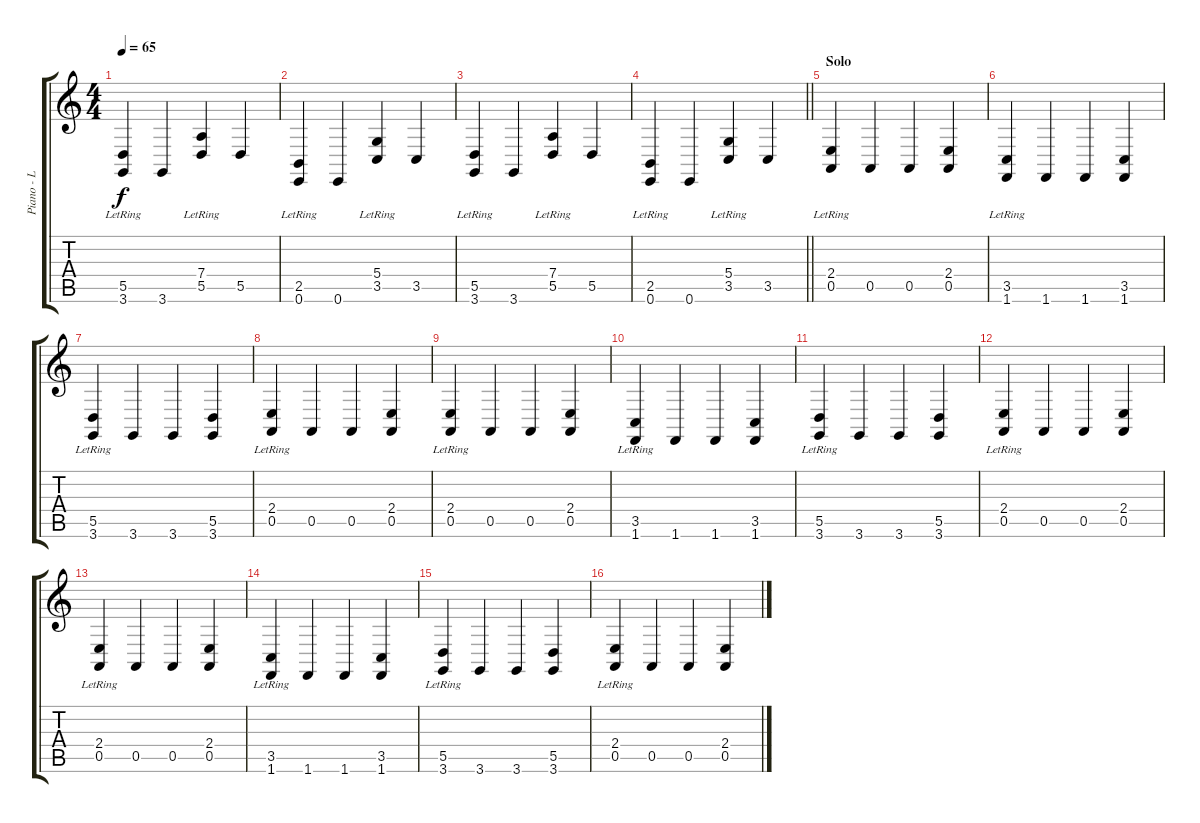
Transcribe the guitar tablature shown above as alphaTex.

\track ("Piano - L Hand" "Piano - L ") {instrument electricgrandpiano}
\staff {score tabs}
\tuning (E4 B3 G3 D3 A2 E2) {hide}
\ts (4 4)
\tempo 65
\clef g2
\ks c
(5.5{lr} 3.6{lr}).4{dy f} 3.6.4 (7.4{lr} 5.5{lr}).4 5.5.4 |
(2.5{lr} 0.6{lr}).4 0.6.4 (5.4{lr} 3.5{lr}).4 3.5.4 |
(5.5{lr} 3.6{lr}).4 3.6.4 (7.4{lr} 5.5{lr}).4 5.5.4 |
\barLineRight lightlight
(2.5{lr} 0.6{lr}).4 0.6.4 (5.4{lr} 3.5{lr}).4 3.5.4 |
\section ("" "Solo")
(2.4{lr} 0.5{lr}).4 0.5.4 0.5.4 (2.4 0.5).4 |
(3.5{lr} 1.6{lr}).4 1.6.4 1.6.4 (3.5 1.6).4 |
(5.5{lr} 3.6{lr}).4 3.6.4 3.6.4 (5.5 3.6).4 |
(2.4{lr} 0.5{lr}).4 0.5.4 0.5.4 (2.4 0.5).4 |
(2.4{lr} 0.5{lr}).4 0.5.4 0.5.4 (2.4 0.5).4 |
(3.5{lr} 1.6{lr}).4 1.6.4 1.6.4 (3.5 1.6).4 |
(5.5{lr} 3.6{lr}).4 3.6.4 3.6.4 (5.5 3.6).4 |
(2.4{lr} 0.5{lr}).4 0.5.4 0.5.4 (2.4 0.5).4 |
(2.4{lr} 0.5{lr}).4 0.5.4 0.5.4 (2.4 0.5).4 |
(3.5{lr} 1.6{lr}).4 1.6.4 1.6.4 (3.5 1.6).4 |
(5.5{lr} 3.6{lr}).4 3.6.4 3.6.4 (5.5 3.6).4 |
(2.4{lr} 0.5{lr}).4 0.5.4 0.5.4 (2.4 0.5).4
